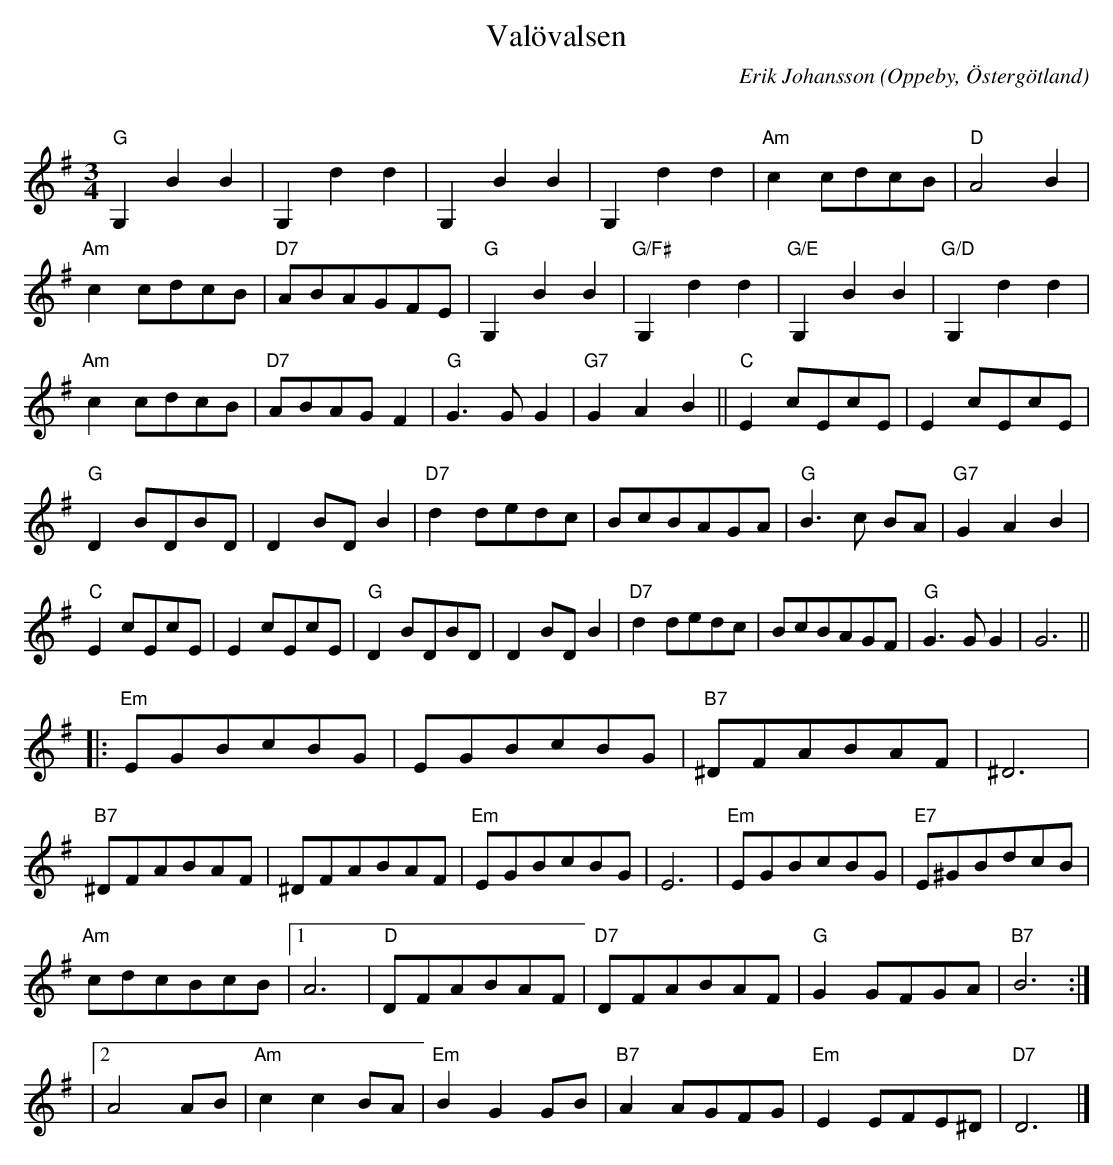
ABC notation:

X:1
T:Valövalsen
C:Erik Johansson
O:Oppeby, Östergötland
Q:140
M:3/4
L:1/8
K:G
"G"G,2B2B2|G,2d2d2 |G,2B2B2|G,2d2d2 |"Am" c2 cdcB| "D" A4 B2 |
 "Am" c2 cdcB |"D7" ABAGFE |"G"G,2B2B2|"G/F#"G,2d2d2 |"G/E"G,2B2B2|"G/D"G,2d2d2 |
"Am" c2 cdcB| "D7" ABAGF2 | "G" G3 G G2 |"G7" G2A2B2||"C"E2 cEcE |E2 cEcE|
"G" D2 BDBD |D2 BD B2 |"D7"d2 dedc| BcBAGA|"G"B3 c BA|"G7" G2A2B2|
"C"E2 cEcE |E2 cEcE|"G" D2 BDBD |D2 BD B2 |"D7"d2 dedc| BcBAGF|"G" G3 G G2| G6 ||
|:"Em" EGBcBG |EGBcBG |"B7"^DFABAF |^D6 |
"B7" ^DFABAF |^DFABAF |"Em" EGBcBG |E6 |"Em" EGBcBG |"E7" E^GBdcB |
"Am" cdcBcB |1 A6 |"D" DFABAF |"D7" DFABAF |"G" G2 GFGA |"B7" B6 :|
|2 A4 AB |"Am" c2 c2 BA |"Em" B2 G2 GB |"B7" A2 AGFG |"Em" E2 EFE^D |"D7" D6 |]
